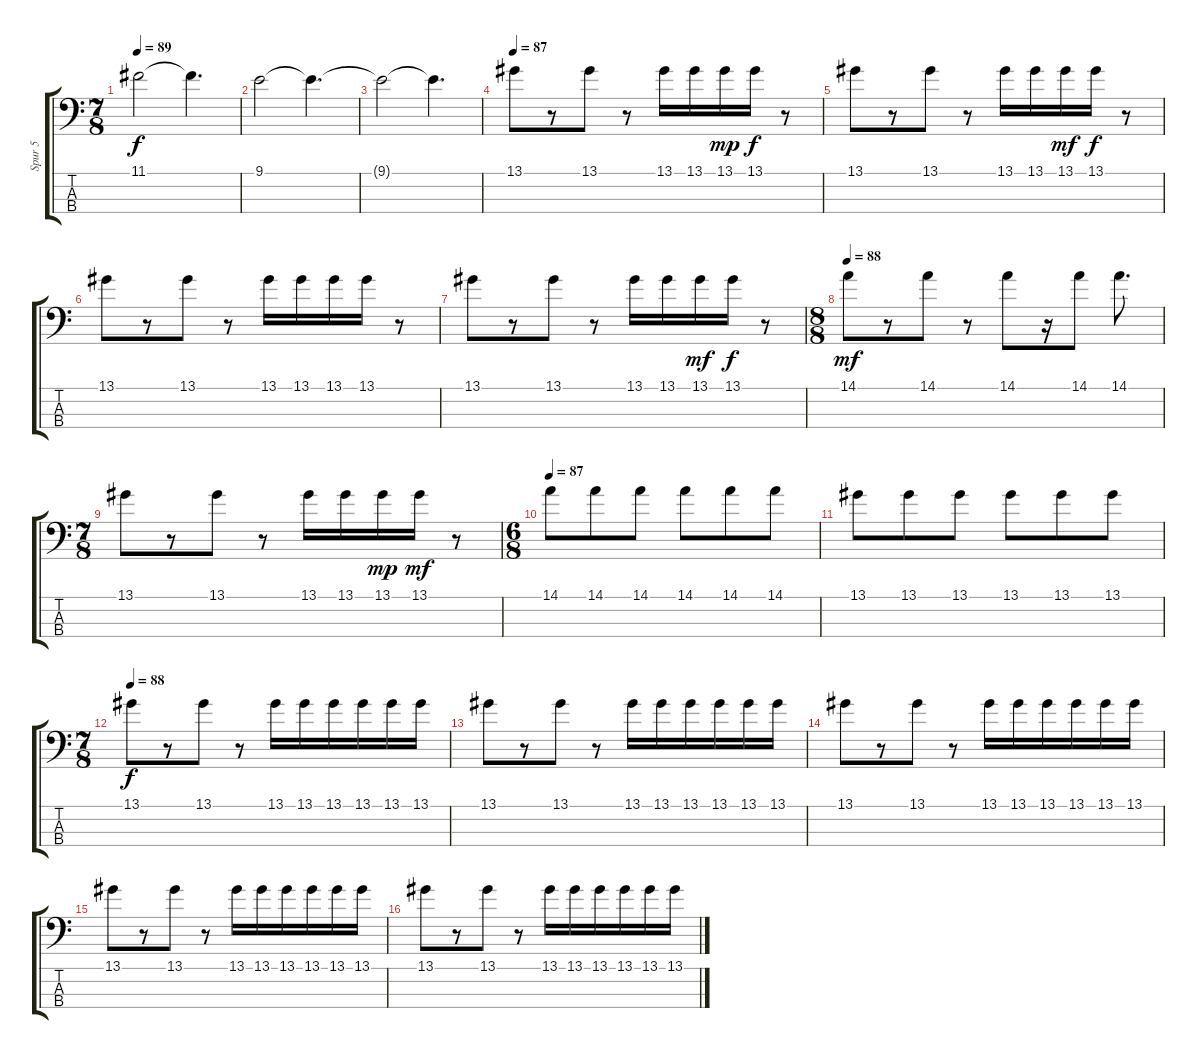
\track ("Spur 5" "Spur 5") {instrument contrabass}
\staff {score tabs}
\tuning (G2 D2 A1 E1) {hide}
\ts (7 8)
\tempo 89
\clef f4
\ks c
11.1{t}.2{dy f} 11.1{t}.4{d} |
9.1.2 9.1{t}.4{d} |
9.1{t}.2 9.1{t}.4{d} |
\tempo 86
\tempo 87
13.1.8 r.8 13.1.8 r.8 13.1.16 13.1.16 13.1.16{dy mp} 13.1.16{dy f} r.8 |
13.1.8 r.8 13.1.8 r.8 13.1.16 13.1.16 13.1.16{dy mf} 13.1.16{dy f} r.8 |
13.1.8 r.8 13.1.8 r.8 13.1.16 13.1.16 13.1.16 13.1.16 r.8 |
13.1.8 r.8 13.1.8 r.8 13.1.16 13.1.16 13.1.16{dy mf} 13.1.16{dy f} r.8 |
\ts (8 8)
\tempo 88
14.1.8{dy mf} r.8 14.1.8 r.8 14.1.8 r.16 14.1.8 14.1.8{d} |
\ts (7 8)
13.1.8 r.8 13.1.8 r.8 13.1.16 13.1.16 13.1.16{dy mp} 13.1.16{dy mf} r.8 |
\ts (6 8)
\tempo 87
14.1.8 14.1.8 14.1.8 14.1.8 14.1.8 14.1.8 |
13.1.8 13.1.8 13.1.8 13.1.8 13.1.8 13.1.8 |
\ts (7 8)
\tempo 88
13.1.8{dy f} r.8 13.1.8 r.8 13.1.16 13.1.16 13.1.16 13.1.16 13.1.16 13.1.16 |
13.1.8 r.8 13.1.8 r.8 13.1.16 13.1.16 13.1.16 13.1.16 13.1.16 13.1.16 |
13.1.8 r.8 13.1.8 r.8 13.1.16 13.1.16 13.1.16 13.1.16 13.1.16 13.1.16 |
13.1.8 r.8 13.1.8 r.8 13.1.16 13.1.16 13.1.16 13.1.16 13.1.16 13.1.16 |
13.1.8 r.8 13.1.8 r.8 13.1.16 13.1.16 13.1.16 13.1.16 13.1.16 13.1.16
